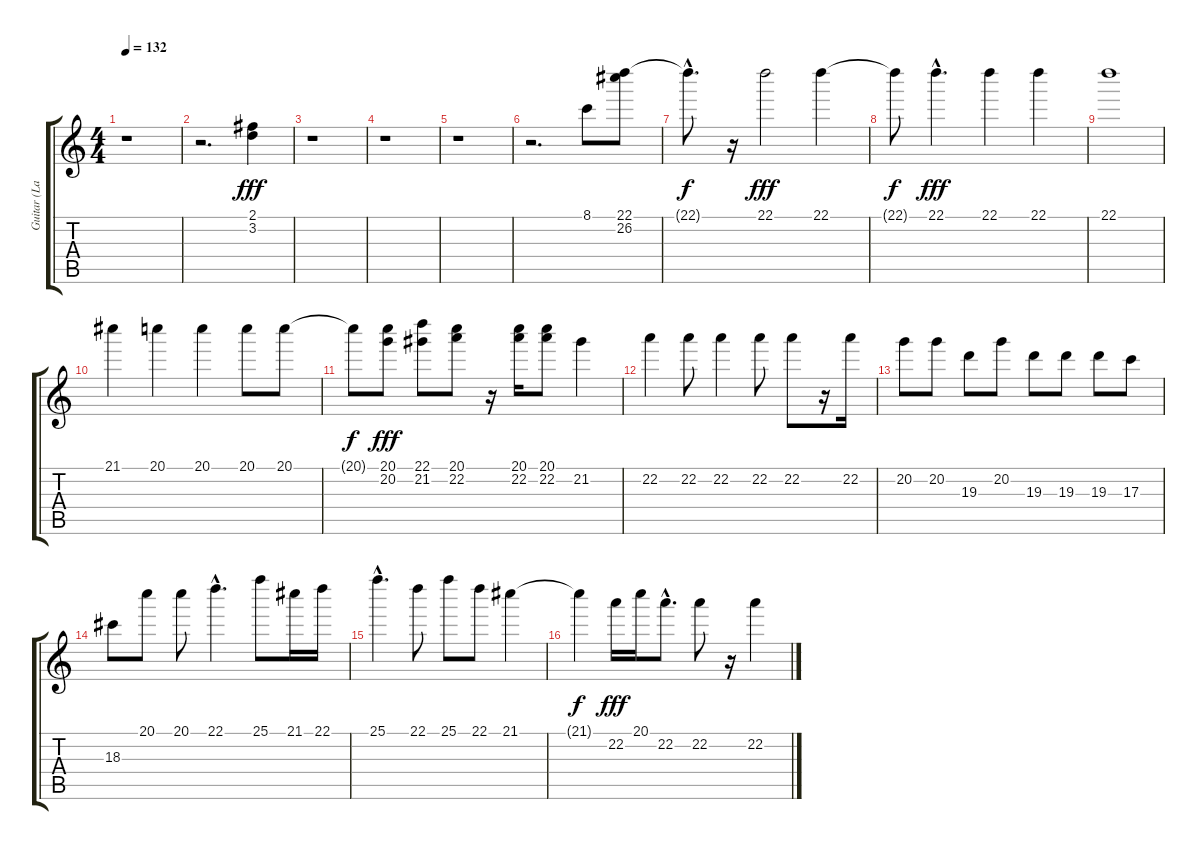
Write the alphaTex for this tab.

\track ("Guitar (Larry LaLonde)" "Guitar (La") {instrument overdrivenguitar}
\staff {score tabs}
\tuning (E4 B3 G3 D3 A2 E2) {hide}
\ts (4 4)
\tempo 132
\clef g2
\ks c
r.1{dy fff} |
r.2{d} (2.1 3.2).4 |
r.1 |
r.1 |
r.1 |
r.2{d} 8.1.8 (22.1 26.2).8 |
22.1{hac t}.8{d dy f} r.16 22.1.2{dy fff} 22.1.4 |
22.1{t}.8{dy f} 22.1{hac}.4{d dy fff} 22.1.4 22.1.4 |
22.1.1 |
21.1.4 20.1.4 20.1.4 20.1.8 20.1.8 |
20.1{t}.8{dy f} (20.1 20.2).8{dy fff} (22.1 21.2).8 (20.1 22.2).8 r.16 (20.1 22.2).16 (20.1 22.2).8 21.2.4 |
22.2.4 22.2.8 22.2.4 22.2.8 22.2.8 r.16 22.2.16 |
20.2.8 20.2.8 19.3.8 20.2.8 19.3.8 19.3.8 19.3.8 17.3.8 |
18.3.8 20.1.8 20.1.8 22.1{hac}.4{d} 25.1.8 21.1.16 22.1.16 |
25.1{hac}.4{d} 22.1.8 25.1.8 22.1.8 21.1.4 |
21.1{t}.4{dy f} 22.2.16{dy fff} 20.1.16 22.2{hac}.8{d} 22.2.8 r.16 22.2.4
